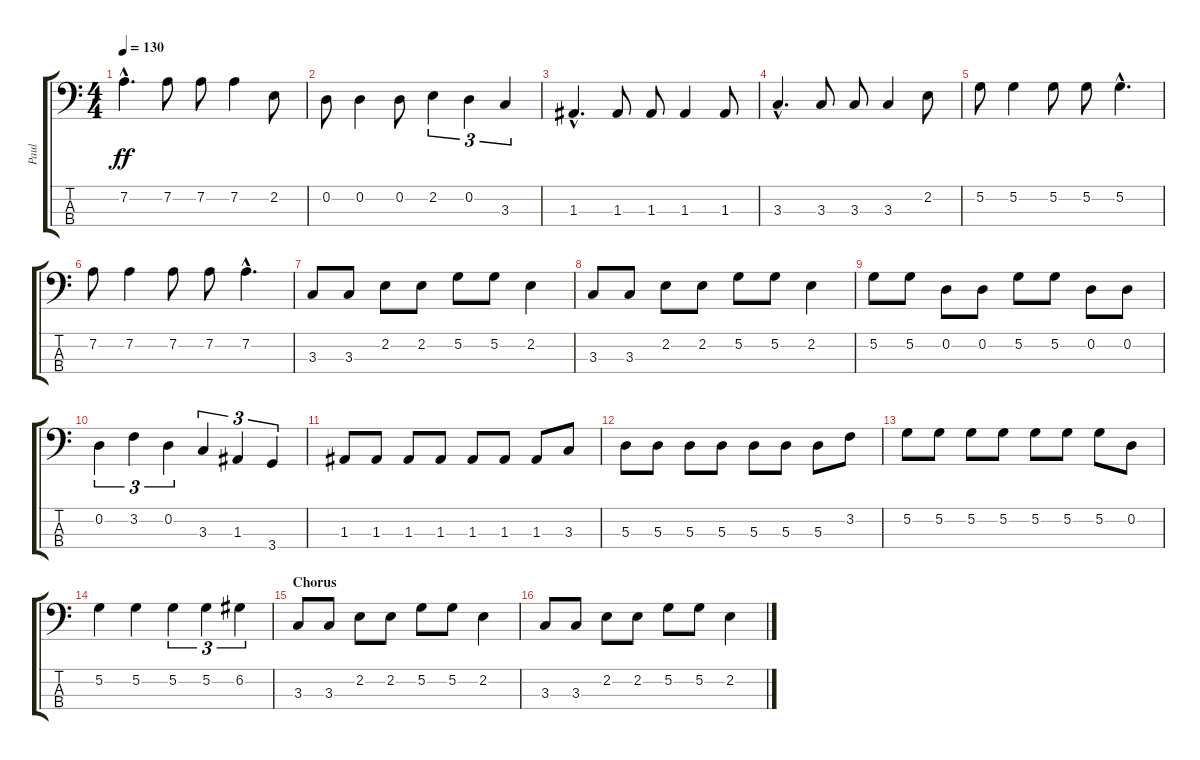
\track ("Paul" "Paul") {instrument electricbasspick}
\staff {score tabs}
\tuning (G2 D2 A1 E1) {hide}
\ts (4 4)
\tempo 130
\clef f4
\ks c
7.2{hac}.4{d dy ff} 7.2.8 7.2.8 7.2.4 2.2.8 |
0.2.8 0.2.4 0.2.8 2.2.4{tu (3 2)} 0.2.4{tu (3 2)} 3.3.4{tu (3 2)} |
1.3{hac}.4{d} 1.3.8 1.3.8 1.3.4 1.3.8 |
3.3{hac}.4{d} 3.3.8 3.3.8 3.3.4 2.2.8 |
5.2.8 5.2.4 5.2.8 5.2.8 5.2{hac}.4{d} |
7.2.8 7.2.4 7.2.8 7.2.8 7.2{hac}.4{d} |
3.3.8 3.3.8 2.2.8 2.2.8 5.2.8 5.2.8 2.2.4 |
3.3.8 3.3.8 2.2.8 2.2.8 5.2.8 5.2.8 2.2.4 |
5.2.8 5.2.8 0.2.8 0.2.8 5.2.8 5.2.8 0.2.8 0.2.8 |
0.2.4{tu (3 2)} 3.2.4{tu (3 2)} 0.2.4{tu (3 2)} 3.3.4{tu (3 2)} 1.3.4{tu (3 2)} 3.4.4{tu (3 2)} |
1.3.8 1.3.8 1.3.8 1.3.8 1.3.8 1.3.8 1.3.8 3.3.8 |
5.3.8 5.3.8 5.3.8 5.3.8 5.3.8 5.3.8 5.3.8 3.2.8 |
5.2.8 5.2.8 5.2.8 5.2.8 5.2.8 5.2.8 5.2.8 0.2.8 |
5.2.4 5.2.4 5.2.4{tu (3 2)} 5.2.4{tu (3 2)} 6.2.4{tu (3 2)} |
\section ("" "Chorus")
3.3.8 3.3.8 2.2.8 2.2.8 5.2.8 5.2.8 2.2.4 |
3.3.8 3.3.8 2.2.8 2.2.8 5.2.8 5.2.8 2.2.4
